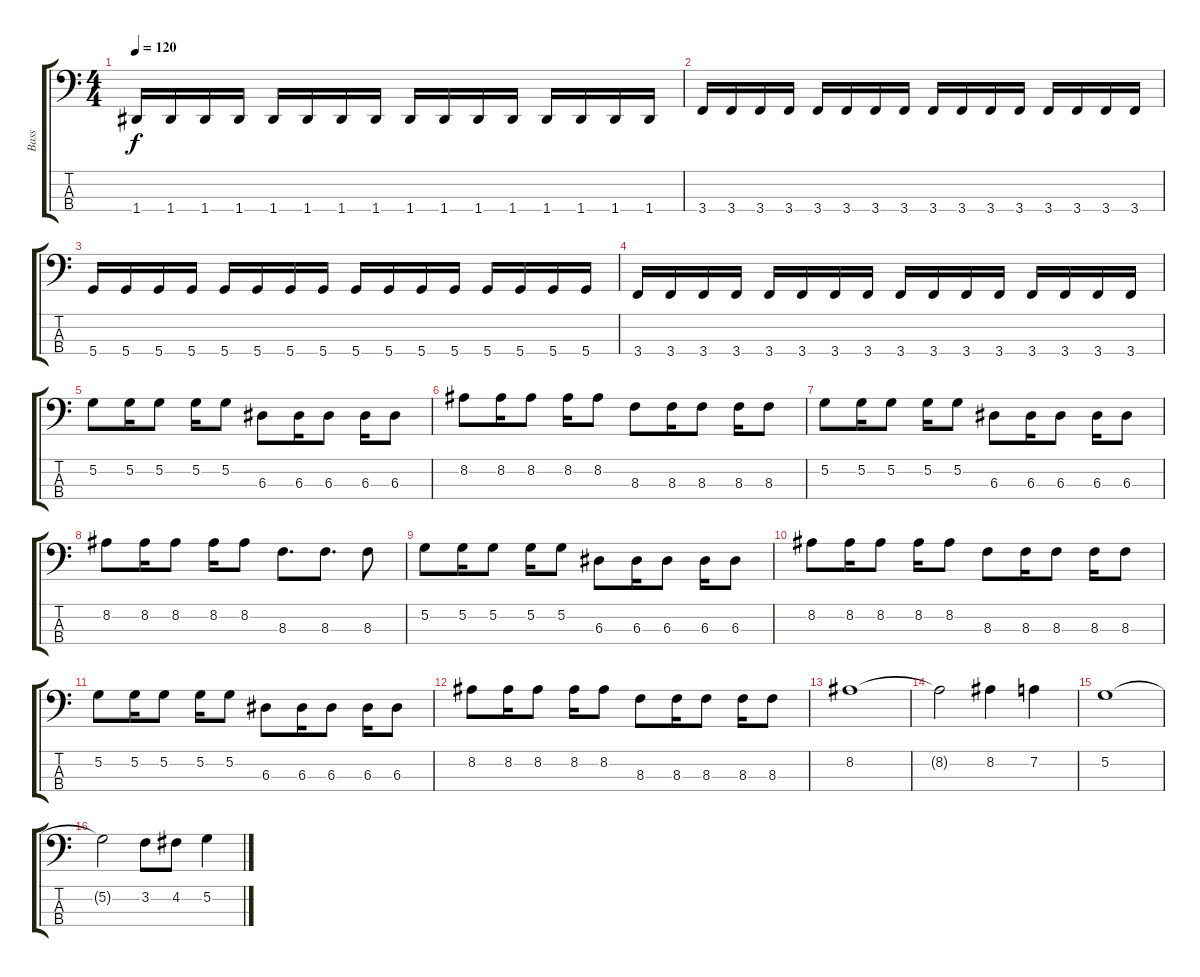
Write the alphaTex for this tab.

\track ("Bass" "Bass") {instrument electricbasspick}
\staff {score tabs}
\tuning (G2 D2 A1 D1) {hide}
\ts (4 4)
\tempo 120
\clef f4
\ks c
1.4.16{dy f} 1.4.16 1.4.16 1.4.16 1.4.16 1.4.16 1.4.16 1.4.16 1.4.16 1.4.16 1.4.16 1.4.16 1.4.16 1.4.16 1.4.16 1.4.16 |
3.4.16 3.4.16 3.4.16 3.4.16 3.4.16 3.4.16 3.4.16 3.4.16 3.4.16 3.4.16 3.4.16 3.4.16 3.4.16 3.4.16 3.4.16 3.4.16 |
5.4.16 5.4.16 5.4.16 5.4.16 5.4.16 5.4.16 5.4.16 5.4.16 5.4.16 5.4.16 5.4.16 5.4.16 5.4.16 5.4.16 5.4.16 5.4.16 |
3.4.16 3.4.16 3.4.16 3.4.16 3.4.16 3.4.16 3.4.16 3.4.16 3.4.16 3.4.16 3.4.16 3.4.16 3.4.16 3.4.16 3.4.16 3.4.16 |
5.2.8 5.2.16 5.2.8 5.2.16 5.2.8 6.3.8 6.3.16 6.3.8 6.3.16 6.3.8 |
8.2.8 8.2.16 8.2.8 8.2.16 8.2.8 8.3.8 8.3.16 8.3.8 8.3.16 8.3.8 |
5.2.8 5.2.16 5.2.8 5.2.16 5.2.8 6.3.8 6.3.16 6.3.8 6.3.16 6.3.8 |
8.2.8 8.2.16 8.2.8 8.2.16 8.2.8 8.3.8{d} 8.3.8{d} 8.3.8 |
5.2.8 5.2.16 5.2.8 5.2.16 5.2.8 6.3.8 6.3.16 6.3.8 6.3.16 6.3.8 |
8.2.8 8.2.16 8.2.8 8.2.16 8.2.8 8.3.8 8.3.16 8.3.8 8.3.16 8.3.8 |
5.2.8 5.2.16 5.2.8 5.2.16 5.2.8 6.3.8 6.3.16 6.3.8 6.3.16 6.3.8 |
8.2.8 8.2.16 8.2.8 8.2.16 8.2.8 8.3.8 8.3.16 8.3.8 8.3.16 8.3.8 |
8.2.1 |
8.2{t}.2 8.2.4 7.2.4 |
5.2.1 |
5.2{t}.2 3.2.8 4.2.8 5.2.4
